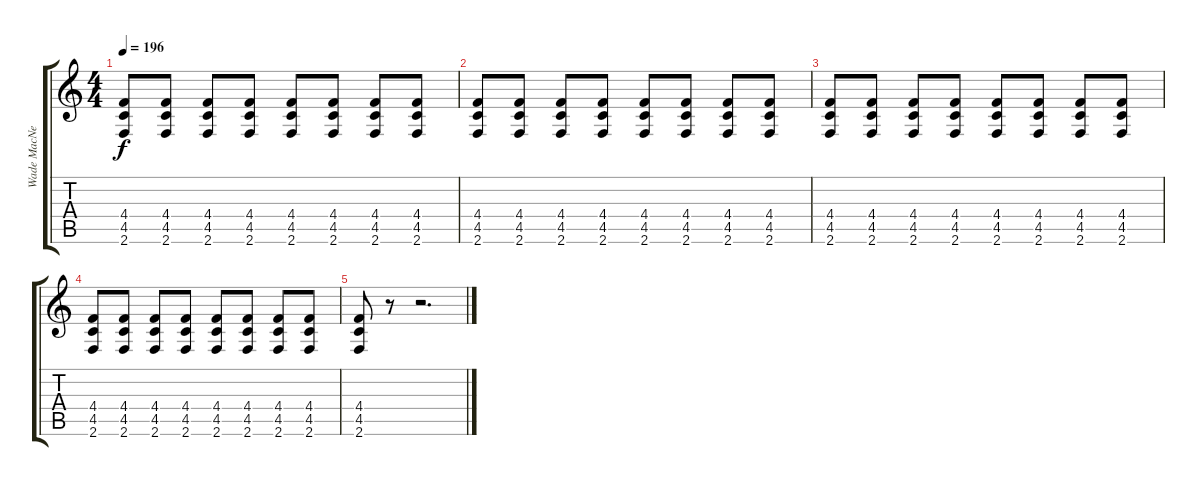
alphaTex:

\track ("Wade MacNeil" "Wade MacNe") {instrument overdrivenguitar}
\staff {score tabs}
\tuning (Eb4 Bb3 Gb3 Db3 Ab2 Eb2) {hide}
\ts (4 4)
\tempo 196
\clef g2
\ks c
(4.4 4.5 2.6).8{dy f} (4.4 4.5 2.6).8 (4.4 4.5 2.6).8 (4.4 4.5 2.6).8 (4.4 4.5 2.6).8 (4.4 4.5 2.6).8 (4.4 4.5 2.6).8 (4.4 4.5 2.6).8 |
(4.4 4.5 2.6).8 (4.4 4.5 2.6).8 (4.4 4.5 2.6).8 (4.4 4.5 2.6).8 (4.4 4.5 2.6).8 (4.4 4.5 2.6).8 (4.4 4.5 2.6).8 (4.4 4.5 2.6).8 |
(4.4 4.5 2.6).8 (4.4 4.5 2.6).8 (4.4 4.5 2.6).8 (4.4 4.5 2.6).8 (4.4 4.5 2.6).8 (4.4 4.5 2.6).8 (4.4 4.5 2.6).8 (4.4 4.5 2.6).8 |
(4.4 4.5 2.6).8 (4.4 4.5 2.6).8 (4.4 4.5 2.6).8 (4.4 4.5 2.6).8 (4.4 4.5 2.6).8 (4.4 4.5 2.6).8 (4.4 4.5 2.6).8 (4.4 4.5 2.6).8 |
(4.4 4.5 2.6).8 r.8 r.2{d}
